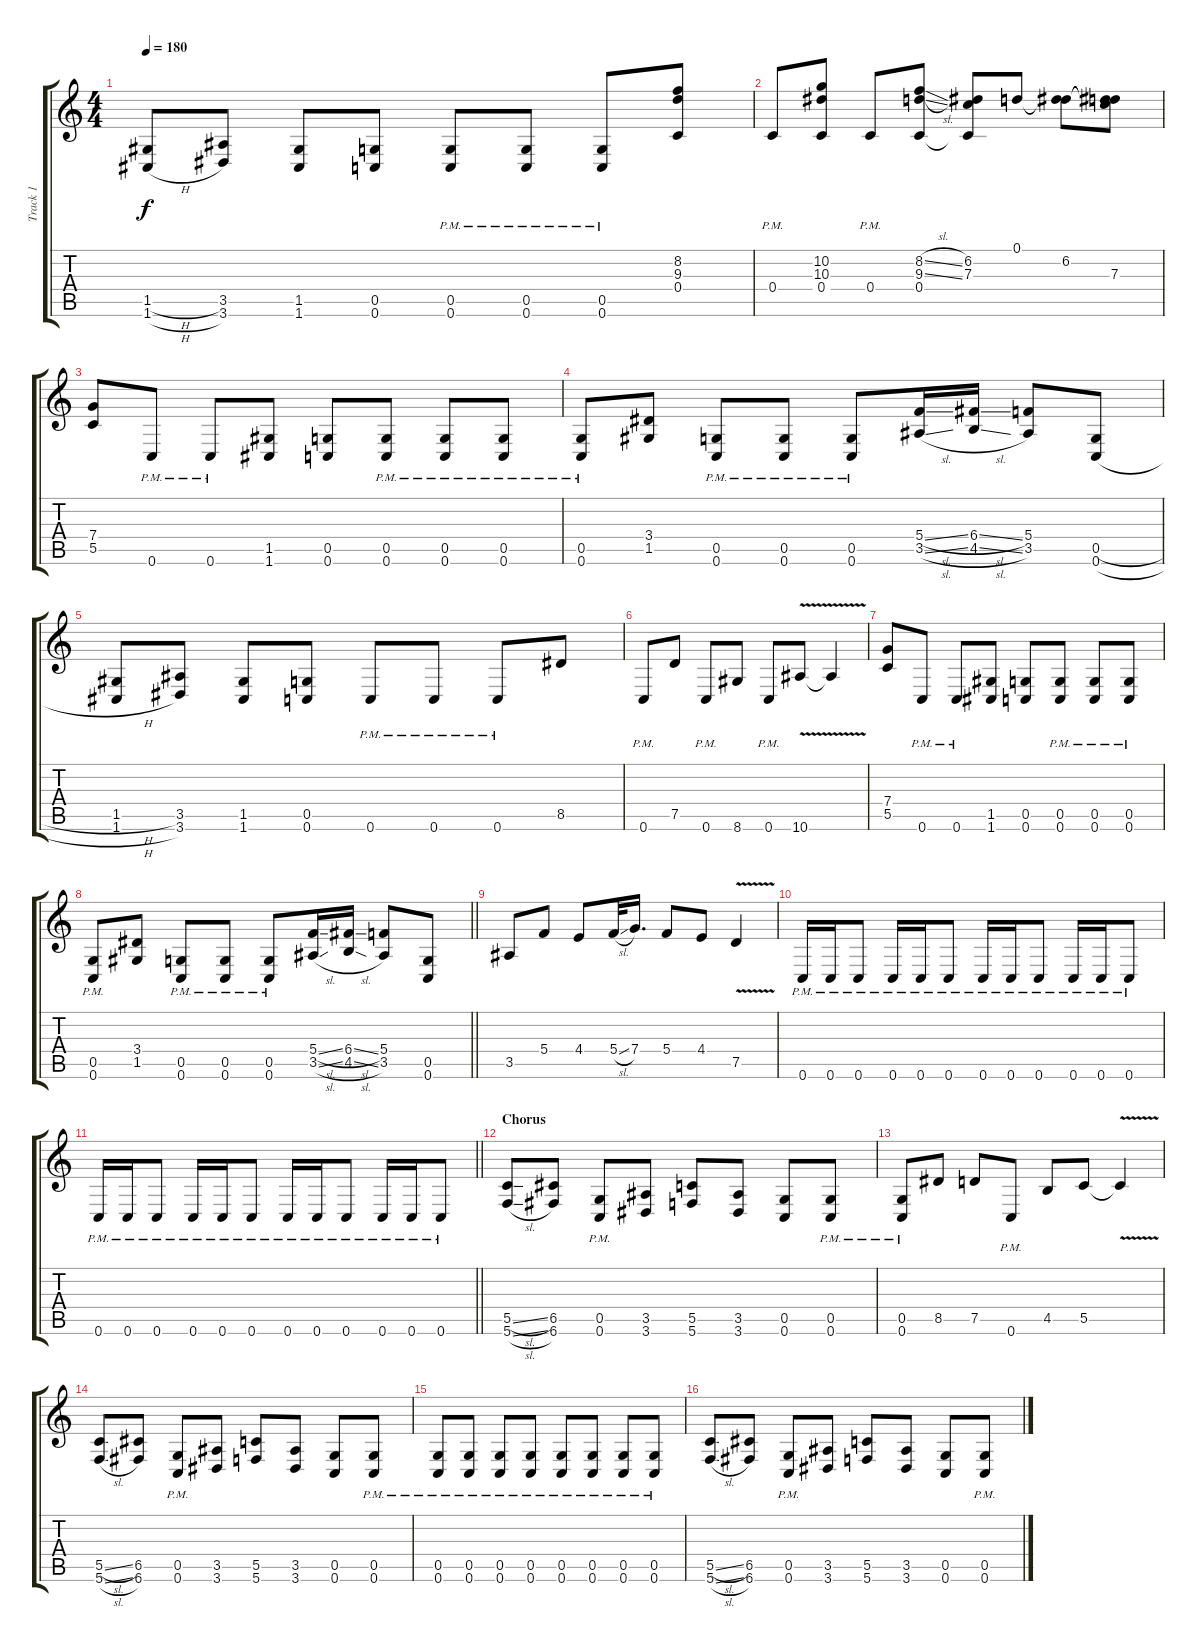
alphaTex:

\track ("Track 1" "Track 1") {instrument distortionguitar}
\staff {score tabs}
\tuning (D4 A3 F3 C3 G2 C2) {hide}
\ts (4 4)
\tempo 180
\clef g2
\ks c
(1.5{h} 1.6{h}).8{dy f} (3.5 3.6).8 (1.5 1.6).8 (0.5 0.6).8 (0.5{pm} 0.6{pm}).8 (0.5{pm} 0.6{pm}).8 (0.5{pm} 0.6{pm}).8 (8.2 9.3 0.4).8 |
0.4{pm}.8 (10.2 10.3 0.4).8 0.4{pm}.8 (8.2{sl} 9.3{sl} 0.4).8 (6.2 7.3 0.4{t}).8 0.1.8 (0.1{t} 6.2).8 (0.1{t} 6.2{t} 7.3).8 |
(7.4 5.5).8 0.6{pm}.8 0.6{pm}.8 (1.5 1.6).8 (0.5 0.6).8 (0.5{pm} 0.6{pm}).8 (0.5{pm} 0.6{pm}).8 (0.5{pm} 0.6{pm}).8 |
(0.5{pm} 0.6{pm}).8 (3.4 1.5).8 (0.5{pm} 0.6{pm}).8 (0.5{pm} 0.6{pm}).8 (0.5{pm} 0.6{pm}).8 (5.4{sl} 3.5{sl}).16 (6.4{sl} 4.5{sl}).16 (5.4 3.5).8 (0.5{h} 0.6{h}).8 |
(1.5{h} 1.6{h}).8 (3.5 3.6).8 (1.5 1.6).8 (0.5 0.6).8 0.6{pm}.8 0.6{pm}.8 0.6{pm}.8 8.5.8 |
0.6{pm}.8 7.5.8 0.6{pm}.8 8.6.8 0.6{pm}.8 10.6{v}.8 10.6{t}.4 |
(7.4 5.5).8 0.6{pm}.8 0.6{pm}.8 (1.5 1.6).8 (0.5 0.6).8 (0.5{pm} 0.6{pm}).8 (0.5{pm} 0.6{pm}).8 (0.5{pm} 0.6{pm}).8 |
\barLineRight lightlight
(0.5{pm} 0.6{pm}).8 (3.4 1.5).8 (0.5{pm} 0.6{pm}).8 (0.5{pm} 0.6{pm}).8 (0.5{pm} 0.6{pm}).8 (5.4{sl} 3.5{sl}).16 (6.4{sl} 4.5{sl}).16 (5.4 3.5).8 (0.5 0.6).8 |
\section ("" "")
3.5.8 5.4.8 4.4.8 5.4{sl}.32 7.4.16{d} 5.4.8 4.4.8 7.5{v}.4 |
0.6{pm}.16 0.6{pm}.16 0.6{pm}.8 0.6{pm}.16 0.6{pm}.16 0.6{pm}.8 0.6{pm}.16 0.6{pm}.16 0.6{pm}.8 0.6{pm}.16 0.6{pm}.16 0.6{pm}.8 |
\barLineRight lightlight
0.6{pm}.16 0.6{pm}.16 0.6{pm}.8 0.6{pm}.16 0.6{pm}.16 0.6{pm}.8 0.6{pm}.16 0.6{pm}.16 0.6{pm}.8 0.6{pm}.16 0.6{pm}.16 0.6{pm}.8 |
\section ("" "Chorus")
(5.5{sl} 5.6{sl}).8 (6.5 6.6).8 (0.5{pm} 0.6{pm}).8 (3.5 3.6).8 (5.5 5.6).8 (3.5 3.6).8 (0.5 0.6).8 (0.5{pm} 0.6{pm}).8 |
(0.5{pm} 0.6{pm}).8 8.5.8 7.5.8 0.6{pm}.8 4.5.8 5.5.8 5.5{v t}.4 |
(5.5{sl} 5.6{sl}).8 (6.5 6.6).8 (0.5{pm} 0.6{pm}).8 (3.5 3.6).8 (5.5 5.6).8 (3.5 3.6).8 (0.5 0.6).8 (0.5{pm} 0.6{pm}).8 |
(0.5{pm} 0.6{pm}).8 (0.5{pm} 0.6{pm}).8 (0.5{pm} 0.6{pm}).8 (0.5{pm} 0.6{pm}).8 (0.5{pm} 0.6{pm}).8 (0.5{pm} 0.6{pm}).8 (0.5{pm} 0.6{pm}).8 (0.5{pm} 0.6{pm}).8 |
(5.5{sl} 5.6{sl}).8 (6.5 6.6).8 (0.5{pm} 0.6{pm}).8 (3.5 3.6).8 (5.5 5.6).8 (3.5 3.6).8 (0.5 0.6).8 (0.5{pm} 0.6{pm}).8
